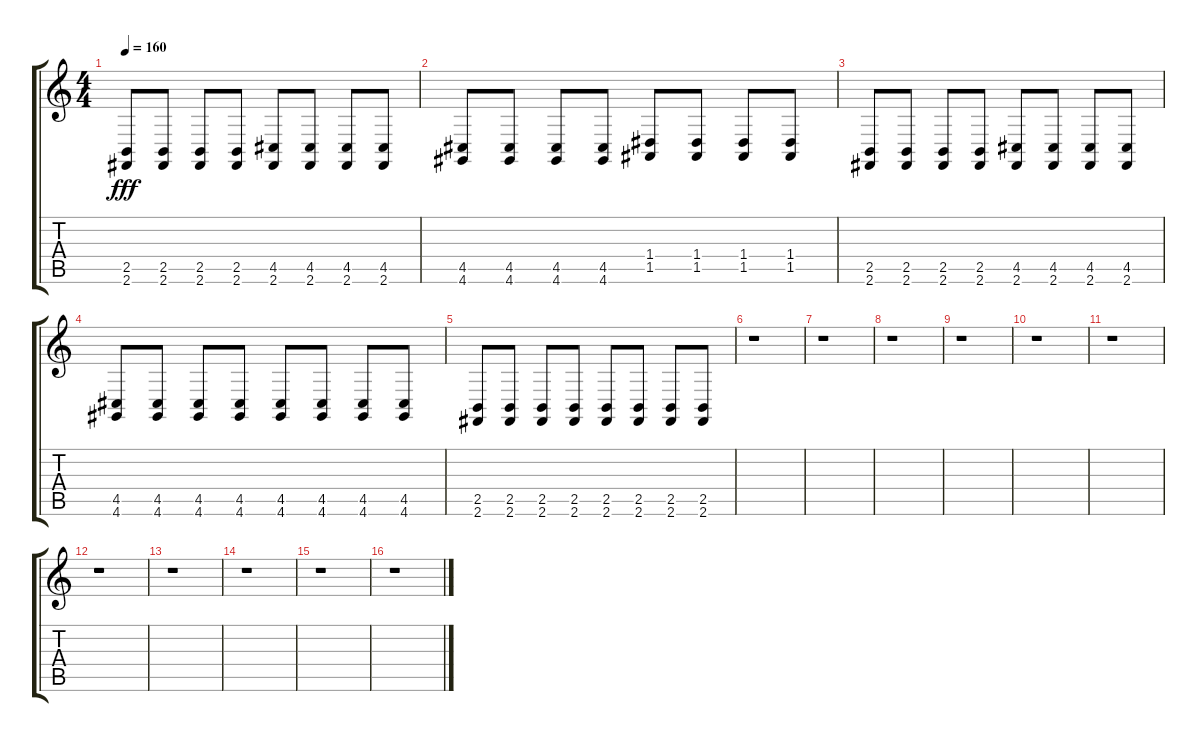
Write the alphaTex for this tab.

\track "" {instrument harmonica}
\staff {score tabs}
\tuning (E4 B3 G3 D3 A2 E2) {hide}
\ts (4 4)
\tempo 160
\clef g2
\ks c
(2.5 2.6).8{dy fff} (2.5 2.6).8 (2.5 2.6).8 (2.5 2.6).8 (4.5 2.6).8 (4.5 2.6).8 (4.5 2.6).8 (4.5 2.6).8 |
(4.5 4.6).8 (4.5 4.6).8 (4.5 4.6).8 (4.5 4.6).8 (1.4 1.5).8 (1.4 1.5).8 (1.4 1.5).8 (1.4 1.5).8 |
(2.5 2.6).8 (2.5 2.6).8 (2.5 2.6).8 (2.5 2.6).8 (4.5 2.6).8 (4.5 2.6).8 (4.5 2.6).8 (4.5 2.6).8 |
(4.5 4.6).8 (4.5 4.6).8 (4.5 4.6).8 (4.5 4.6).8 (4.5 4.6).8 (4.5 4.6).8 (4.5 4.6).8 (4.5 4.6).8 |
(2.5 2.6).8 (2.5 2.6).8 (2.5 2.6).8 (2.5 2.6).8 (2.5 2.6).8 (2.5 2.6).8 (2.5 2.6).8 (2.5 2.6).8 |
r.1 |
r.1 |
r.1 |
r.1 |
r.1 |
r.1 |
r.1 |
r.1 |
r.1 |
r.1 |
r.1
